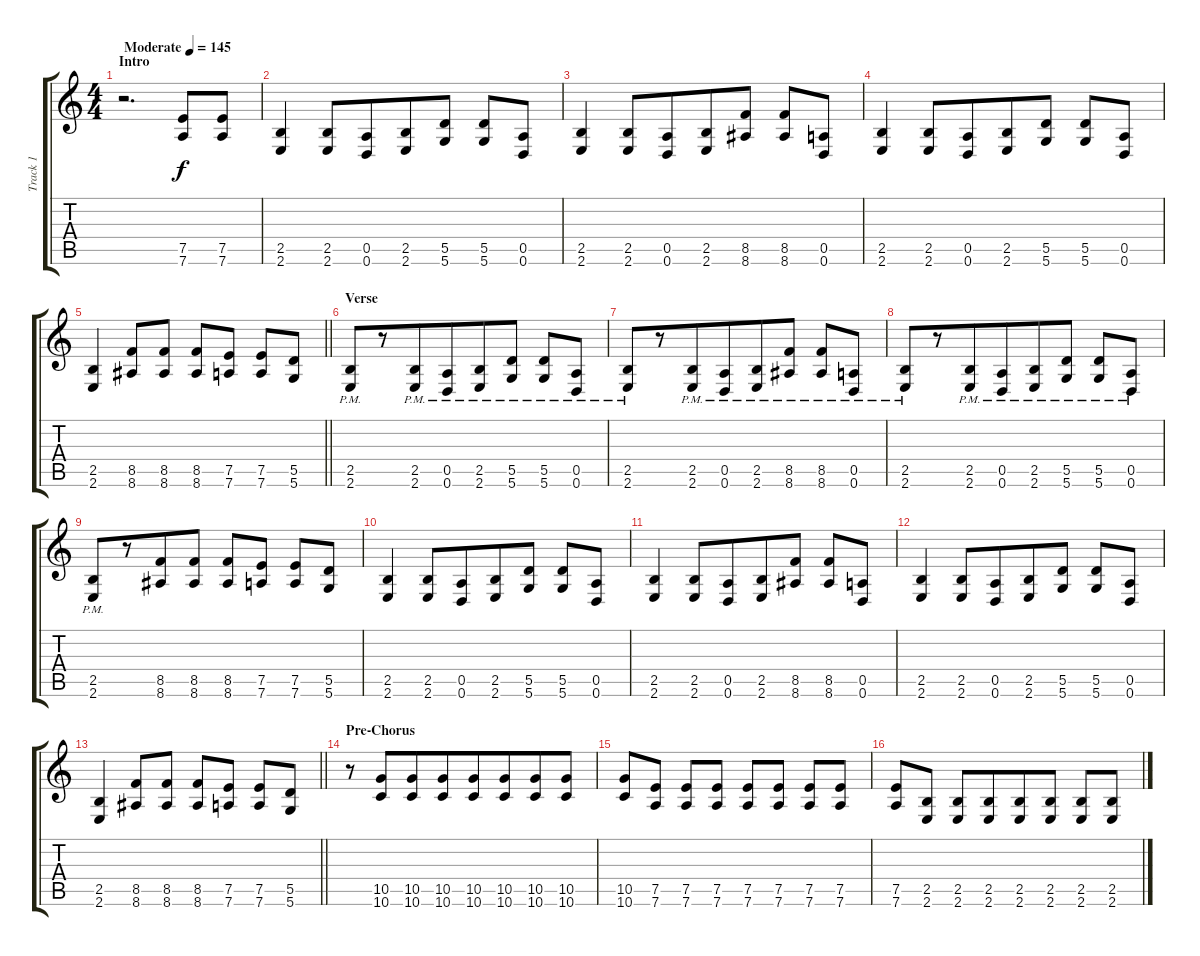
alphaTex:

\track ("Track 1" "Track 1") {instrument distortionguitar}
\staff {score tabs}
\tuning (E4 B3 G3 D3 A2 D2) {hide}
\ts (4 4)
\section ("" "Intro")
\tempo (145 "Moderate")
\clef g2
\ks c
r.2{d dy f instrument distortionguitar} (7.5 7.6).8 (7.5 7.6).8 |
(2.5 2.6).4 (2.5 2.6).8{beam merge} (0.5 0.6).8{beam merge} (2.5 2.6).8{beam merge} (5.5 5.6).8 (5.5 5.6).8 (0.5 0.6).8 |
(2.5 2.6).4 (2.5 2.6).8{beam merge} (0.5 0.6).8{beam merge} (2.5 2.6).8{beam merge} (8.5 8.6).8 (8.5 8.6).8 (0.5 0.6).8 |
(2.5 2.6).4 (2.5 2.6).8{beam merge} (0.5 0.6).8{beam merge} (2.5 2.6).8{beam merge} (5.5 5.6).8 (5.5 5.6).8 (0.5 0.6).8 |
\barLineRight lightlight
(2.5 2.6).4{beam merge} (8.5 8.6).8 (8.5 8.6).8 (8.5 8.6).8 (7.5 7.6).8 (7.5 7.6).8 (5.5 5.6).8 |
\section ("" "Verse")
(2.5{pm} 2.6{pm}).8{beam merge} r.8 (2.5{pm} 2.6{pm}).8{beam merge} (0.5{pm} 0.6{pm}).8{beam merge} (2.5{pm} 2.6{pm}).8{beam merge} (5.5{pm} 5.6{pm}).8 (5.5{pm} 5.6{pm}).8 (0.5{pm} 0.6{pm}).8 |
(2.5{pm} 2.6{pm}).8{beam merge} r.8 (2.5{pm} 2.6{pm}).8{beam merge} (0.5{pm} 0.6{pm}).8{beam merge} (2.5{pm} 2.6{pm}).8{beam merge} (8.5{pm} 8.6{pm}).8 (8.5{pm} 8.6{pm}).8 (0.5{pm} 0.6{pm}).8 |
(2.5{pm} 2.6{pm}).8{beam merge} r.8 (2.5{pm} 2.6{pm}).8{beam merge} (0.5{pm} 0.6{pm}).8{beam merge} (2.5{pm} 2.6{pm}).8{beam merge} (5.5{pm} 5.6{pm}).8 (5.5{pm} 5.6{pm}).8 (0.5{pm} 0.6{pm}).8 |
(2.5{pm} 2.6{pm}).8{beam merge} r.8 (8.5 8.6).8 (8.5 8.6).8 (8.5 8.6).8 (7.5 7.6).8 (7.5 7.6).8{beam merge} (5.5 5.6).8 |
(2.5 2.6).4 (2.5 2.6).8{beam merge} (0.5 0.6).8{beam merge} (2.5 2.6).8{beam merge} (5.5 5.6).8 (5.5 5.6).8 (0.5 0.6).8 |
(2.5 2.6).4 (2.5 2.6).8{beam merge} (0.5 0.6).8{beam merge} (2.5 2.6).8{beam merge} (8.5 8.6).8 (8.5 8.6).8 (0.5 0.6).8 |
(2.5 2.6).4 (2.5 2.6).8{beam merge} (0.5 0.6).8{beam merge} (2.5 2.6).8{beam merge} (5.5 5.6).8 (5.5 5.6).8 (0.5 0.6).8 |
\barLineRight lightlight
(2.5 2.6).4{beam merge} (8.5 8.6).8 (8.5 8.6).8 (8.5 8.6).8 (7.5 7.6).8 (7.5 7.6).8 (5.5 5.6).8 |
\section ("" "Pre-Chorus")
r.8{beam merge} (10.5 10.6).8{beam merge} (10.5 10.6).8 (10.5 10.6).8{beam merge} (10.5 10.6).8{beam merge} (10.5 10.6).8{beam merge} (10.5 10.6).8 (10.5 10.6).8 |
(10.5 10.6).8{beam merge} (7.5 7.6).8 (7.5 7.6).8 (7.5 7.6).8 (7.5 7.6).8{beam merge} (7.5 7.6).8 (7.5 7.6).8 (7.5 7.6).8 |
(7.5 7.6).8{beam merge} (2.5 2.6).8 (2.5 2.6).8 (2.5 2.6).8{beam merge} (2.5 2.6).8 (2.5 2.6).8 (2.5 2.6).8 (2.5 2.6).8
